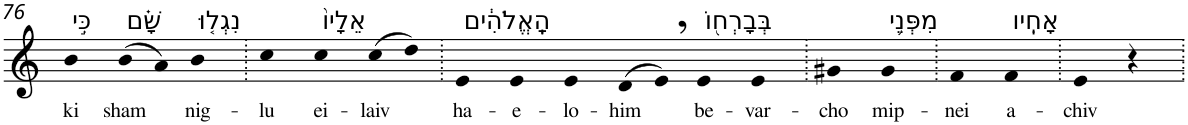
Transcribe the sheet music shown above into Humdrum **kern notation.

**kern	**text
*part1	*part1
*staff1	*staff1
*I"Piano	*
*I'Pno	*
!!LO:PB:g=z
*clefG2	*
*k[]	*
=76	=76
!LO:TX:a:t=כִּ֣י	!
!	!LO:LY:b
4b	ki
!LO:TX:a:t=שָׁ֗ם	!
!	!LO:LY:b
(>8b	sham
8a)	.
!LO:TX:a:t=נִגְל֤וּ	!
!	!LO:LY:b
4b	nig-
=77.	=77.
!	!LO:LY:b
4cc	-lu
!LO:TX:a:t=אֵלָיו֙	!
!	!LO:LY:b
4cc	ei-
!	!LO:LY:b
(>8cc	-laiv
8dd)	.
=78.	=78.
!LO:TX:a:t=הָֽאֱלֹהִ֔ים	!
!	!LO:LY:b
4e	ha-
!	!LO:LY:b
4e	-e-
!	!LO:LY:b
4e	-lo-
!	!LO:LY:b
(>8d	-him
8e,)	.
!LO:TX:a:t=בְּבָרְח֖וֹ	!
!	!LO:LY:b
4e	be-
!	!LO:LY:b
4e	-var-
=79.	=79.
!	!LO:LY:b
4g#X	-cho
!LO:TX:a:t=מִפְּנֵ֥י	!
!	!LO:LY:b
4g#	mip-
=80.	=80.
!	!LO:LY:b
4f	-nei
!LO:TX:a:t=אָחִֽיו	!
!	!LO:LY:b
4f	a-
=81.	=81.
!	!LO:LY:b
4e	-chiv
4r	.
=.	=.
*-	*-
